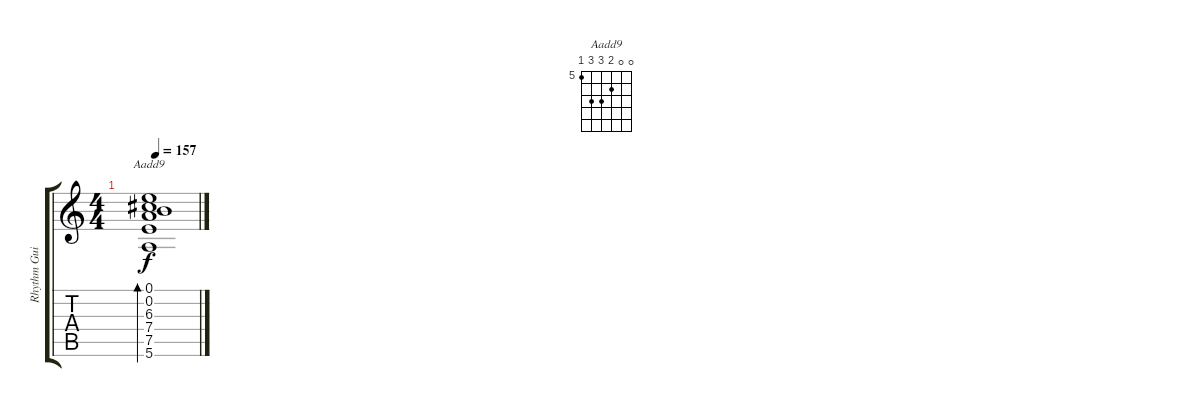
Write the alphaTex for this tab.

\track ("Rhythm Guitar" "Rhythm Gui") {instrument acousticguitarsteel}
\staff {score tabs}
\tuning (E4 B3 G3 D3 A2 E2) {hide}
\chord ("Aadd9" 0 0 6 7 7 5) {firstfret 5}
\ts (4 4)
\tempo 157
\clef g2
\ks c
(0.1 0.2 6.3 7.4 7.5 5.6).1{bd 30 ch "Aadd9" dy f}
